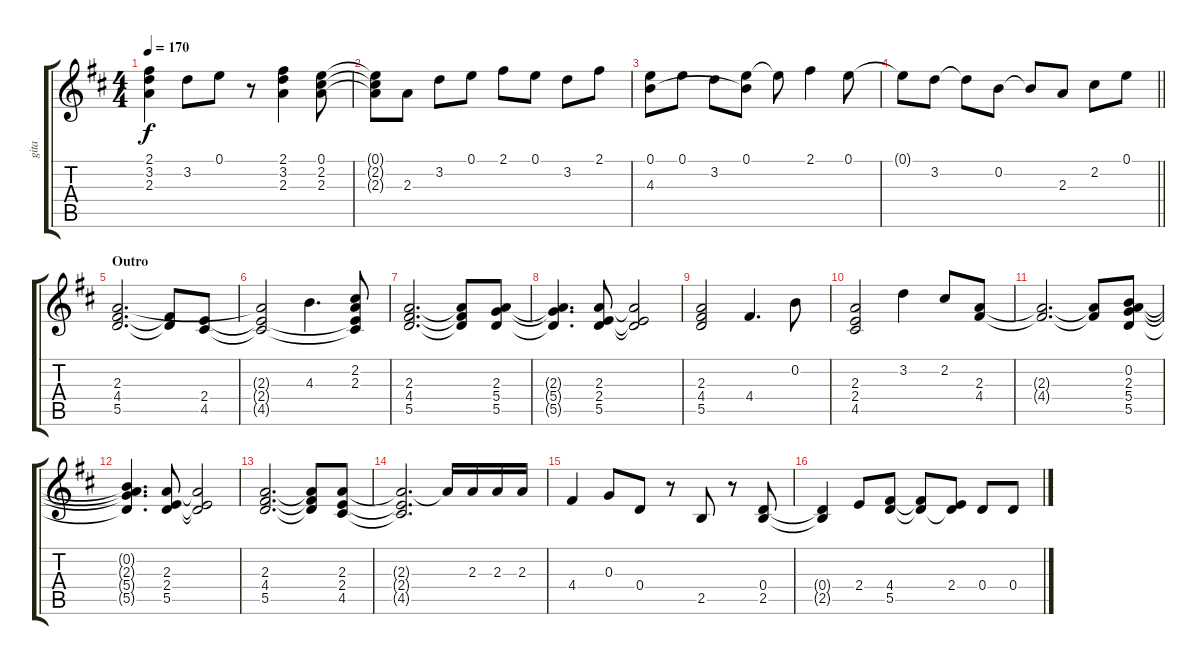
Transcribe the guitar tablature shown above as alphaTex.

\track ("gita" "gita") {instrument acousticguitarsteel}
\staff {score tabs}
\tuning (E4 B3 G3 D3 A2 E2) {hide}
\ts (4 4)
\tempo 170
\clef g2
\ks d
(2.1 3.2 2.3).4{dy f} 3.2.8 0.1.8 r.8 (2.1 3.2 2.3).4 (0.1 2.2 2.3).8 |
(0.1{t} 2.2{t} 2.3{t}).8 2.3.8 3.2.8 0.1.8 2.1.8 0.1.8 3.2.8 2.1.8 |
(0.1 4.3).8 0.1.8 3.2.8 (0.1 4.3{t}).8 0.1{t}.8 2.1.4 0.1.8 |
\barLineRight lightlight
0.1{t}.8 3.2.8 3.2{t}.8 0.2.8 0.2{t}.8 2.3.8 2.2.8 0.1.8 |
\section ("" "Outro")
(2.3 4.4 5.5).2{d} (4.4{t} 5.5{t}).8 (2.4 4.5).8 |
(2.3{t} 2.4{t} 4.5{t}).2 4.3.4{d} (2.2 2.3 2.4{t} 4.5{t}).8 |
(2.3 4.4 5.5).2{d} (2.3{t} 4.4{t} 5.5{t}).8 (2.3 5.4 5.5).8 |
(2.3{t} 5.4{t} 5.5{t}).4{d} (2.3 2.4 5.5).8 (2.3{t} 2.4{t} 5.5{t}).2 |
(2.3 4.4 5.5).2 4.4.4{d} 0.2.8 |
(2.3 2.4 4.5).2 3.2.4 2.2.8 (2.3 4.4).8 |
(2.3{t} 4.4{t}).2{d} (2.3{t} 4.4{t}).8 (0.2 2.3 5.4 5.5).8 |
(0.2{t} 2.3{t} 5.4{t} 5.5{t}).4{d} (2.3 2.4 5.5).8 (2.3{t} 2.4{t} 5.5{t}).2 |
(2.3 4.4 5.5).2{d} (2.3{t} 4.4{t} 5.5{t}).8 (2.3 2.4 4.5).8 |
(2.3{t} 2.4{t} 4.5{t}).2{d} 2.3{t}.16 2.3.16 2.3.16 2.3.16 |
4.4.4 0.3.8 0.4.8 r.8 2.5.8 r.8 (0.4 2.5).8 |
(0.4{t} 2.5{t}).4 2.4.8 (4.4 5.5).8 (4.4{t} 5.5{t}).8 (2.4 5.5{t}).8 0.4.8 0.4.8
